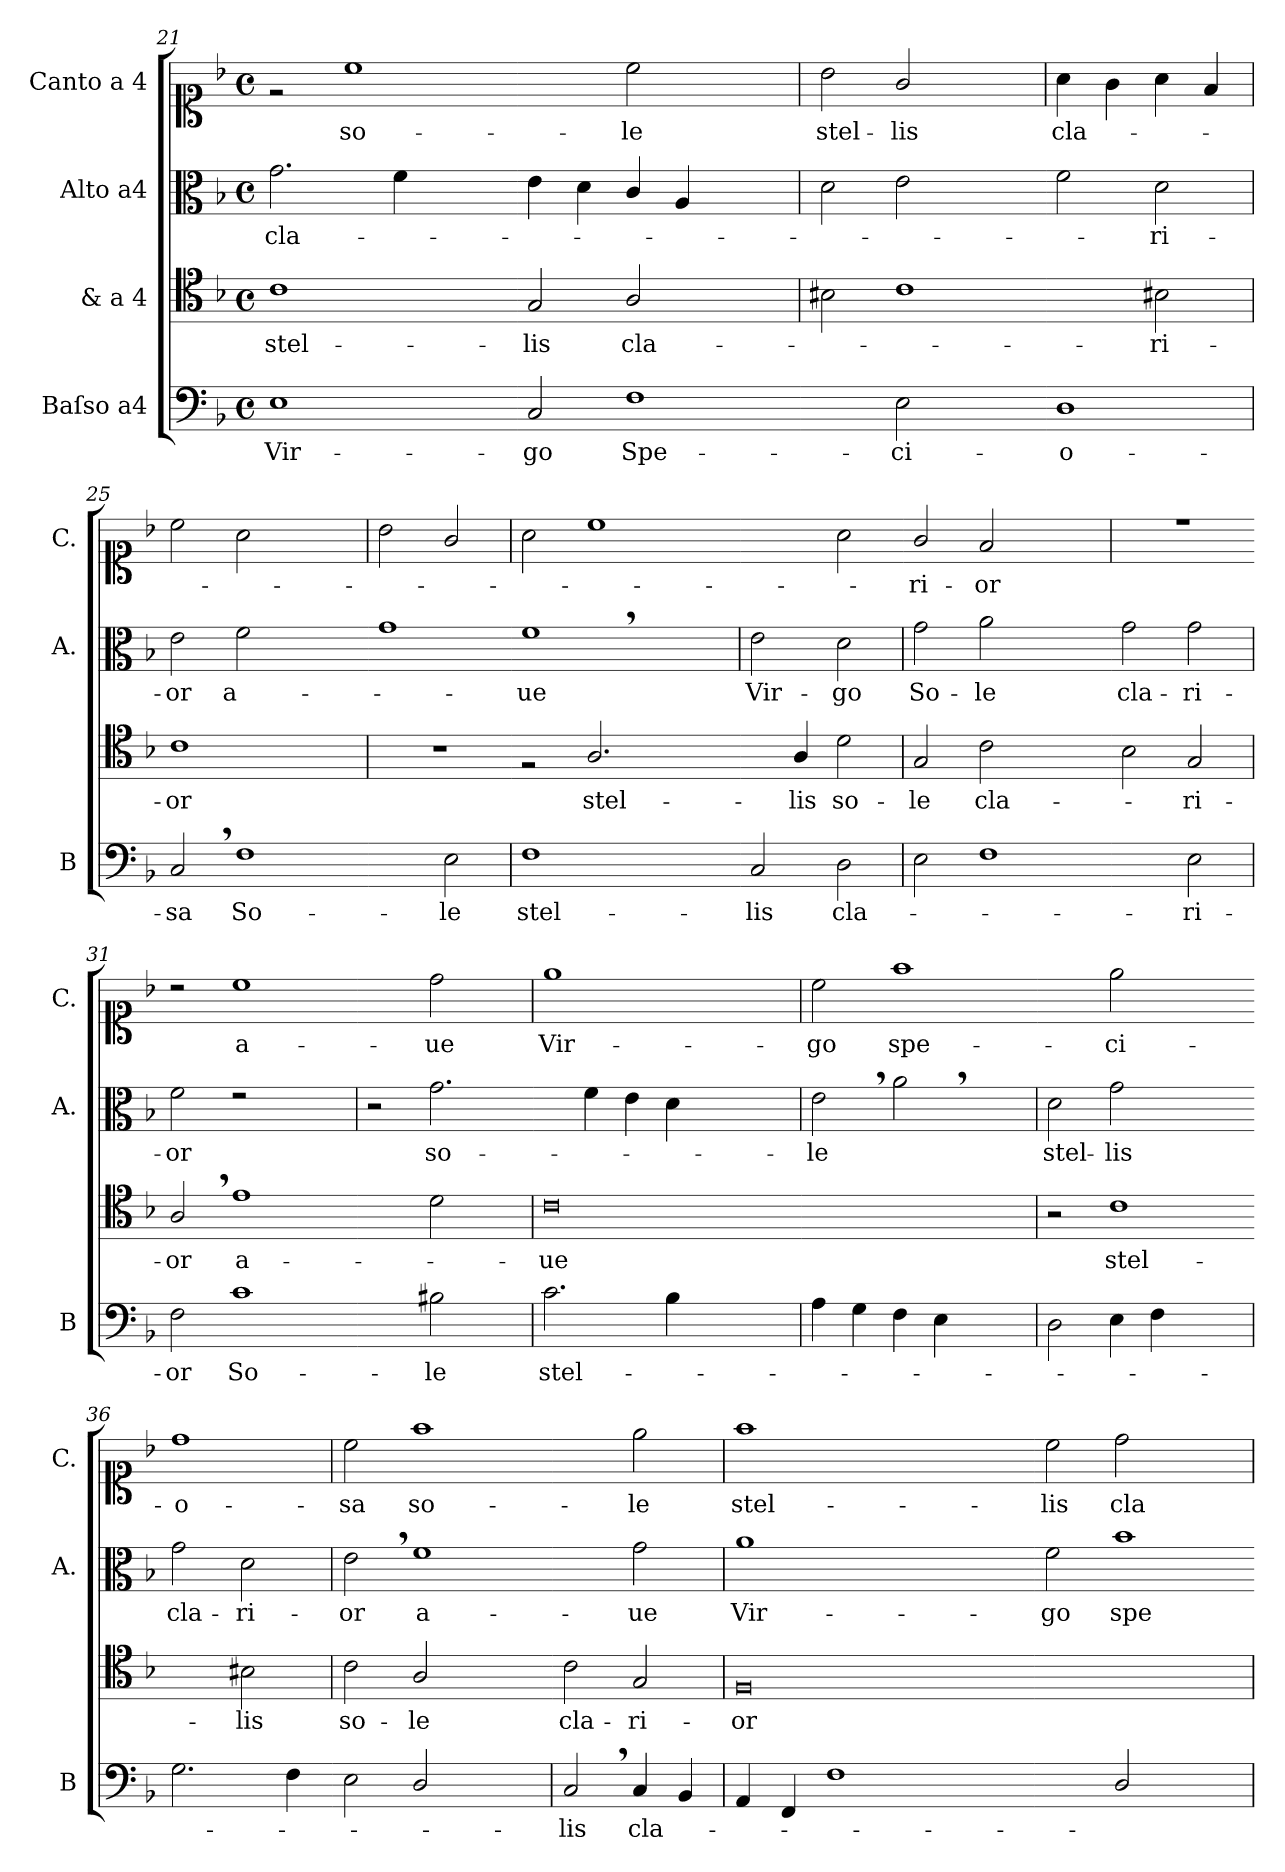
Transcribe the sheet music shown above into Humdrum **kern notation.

**kern	**text	**kern	**text	**kern	**text	**kern	**text
*part4	*part4	*part3	*part3	*part2	*part2	*part1	*part1
*staff4	*staff4	*staff3	*staff3	*staff2	*staff2	*staff1	*staff1
*I"Baſso a4	*	*I"& a 4	*	*I"Alto a4	*	*I"Canto a 4	*
*I'B	*	*	*	*I'A.	*	*I'C.	*
*clefF4	*	*clefC4	*	*clefC3	*	*clefC1	*
*k[b-]	*	*k[b-]	*	*k[b-]	*	*k[b-]	*
*M4/4	*	*M4/4	*	*M4/4	*	*M4/4	*
*met(c)	*	*met(c)	*	*met(c)	*	*met(c)	*
=21	=21	=21	=21	=21	=21	=21	=21
1E	Vir-	1c	stel-	2.g\	cla-	2re	.
.	.	.	.	.	.	1cc	so-
.	.	.	.	4f\	.	.	.
2ryy	.	2ryy	.	2ryy	.	.	.
=22-	=22-	=22-	=22-	=22-	=22-	=22-	=22-
2C/	-go	2G/	-lis	4e\	.	2ryy	.
.	.	.	.	4d\	.	.	.
1F	Spe-	2A/	cla-	4c/	.	2cc\	-le
.	.	.	.	4A/	.	.	.
.	.	2ryy	.	2ryy	.	2ryy	.
=23-	=23	=23	=23	=23	=23	=23	=23
2ryy	.	2B#X\	.	2d\	.	2b-\	stel-
2E\	-ci-	1c	.	2e\	.	2g/	-lis
2ryy	.	.	.	2ryy	.	2ryy	.
=24-	=24	=24-	=24	=24-	=24	=24	=24
1D	-o-	2ryy	.	2f\	.	4a\	cla-
.	.	.	.	.	.	4g\	.
.	.	2B#X\	-ri-	2d\	-ri-	4a\	.
.	.	.	.	.	.	4f/	.
=25	=25	=25	=25	=25	=25	=25	=25
2C,</	-sa	1c	-or	2e\	-or	2cc\	.
1F	So-	.	.	2f\	a-	2a\	.
.	.	2ryy	.	2ryy	.	2ryy	.
=26-	=26	=26	=26	=26-	=26	=26	=26
2ryy	.	1r	.	1g	.	2b-\	.
2E\	-le	.	.	.	.	2g/	.
=27	=27	=27	=27	=27-	=27	=27	=27
1F	stel-	2rF	.	1f,<	-ue	2a\	.
.	.	2.A/	stel-	.	.	1cc	.
2ryy	.	.	.	2ryy	.	.	.
.	.	4ryy	.	.	.	.	.
=28-	=28-	=28-	=28-	=28	=28-	=28-	=28-
2C/	-lis	4ryy	.	2e\	Vir-	2ryy	.
.	.	4A/	-lis	.	.	.	.
2D\	cla-	2d\	so-	2d\	-go	2a\	.
=29	=29-	=29	=29-	=29	=29-	=29-	=29-
2E\	.	2G/	-le	2g\	So-	2g/	-ri-
1F	.	2c\	cla-	2a\	-le	2f/	-or
.	.	2ryy	.	2ryy	.	2ryy	.
=30-	=30	=30-	=30	=30-	=30	=30	=30
2ryy	.	2B-\	.	2g\	cla-	1rdd	.
2E\	-ri-	2G/	-ri-	2g\	-ri-	.	.
=31	=31-	=31	=31-	=31	=31-	=31-	=31-
2F\	-or	2A,</	-or	2f\	-or	2rb	.
1c	So-	1e	a-	2re	.	1cc	a-
.	.	.	.	2ryy	.	.	.
=32-	=32-	=32-	=32-	=32	=32-	=32-	=32-
2ryy	.	2ryy	.	2r	.	2ryy	.
2B#X\	-le	2d\	.	2.g\	so-	2dd\	-ue
4ryy	.	4ryy	.	.	.	4ryy	.
=33	=33	=33	=33	=33-	=33	=33	=33
2.c\	stel-	0c	-ue	4ryy	.	1ee	Vir-
.	.	.	.	4f\	.	.	.
.	.	.	.	4e\	.	.	.
4B-\	.	.	.	4d\	.	.	.
1ryy	.	.	.	1ryy	.	1ryy	.
=34	=34	=34-	=34	=34	=34	=34	=34
4A\	.	1.ryy	.	2e,<\	-le	2cc\	-go
4G\	.	.	.	.	.	.	.
4F\	.	.	.	2a,<\	.	1ff	spe-
4E\	.	.	.	.	.	.	.
2ryy	.	.	.	2ryy	.	.	.
=35	=35-	=35	=35-	=35	=35-	=35-	=35-
2D\	.	2r	.	2d\	stel-	2ryy	.
4E\	.	1c	stel-	2g\	-lis	2ee\	-ci-
4F\	.	.	.	.	.	.	.
2ryy	.	.	.	2ryy	.	2ryy	.
=36	=36-	=36-	=36-	=36-	=36-	=36-	=36-
2.G\	.	2ryy	.	2g\	cla-	1dd	-o-
.	.	2B#X\	-lis	2d\	-ri-	.	.
4F\	.	.	.	.	.	.	.
=37-	=37	=37	=37	=37	=37	=37	=37
2E\	.	2c\	so-	2e,<\	-or	2cc\	-sa
2D/	.	2A/	-le	1f	a-	1ff	so-
2ryy	.	2ryy	.	.	.	.	.
=38	=38-	=38-	=38-	=38-	=38-	=38-	=38-
2C,</	-lis	2c\	cla-	2ryy	.	2ryy	.
4C/	cla-	2G/	-ri-	2g\	-ue	2ee\	-le
4BB-/	.	.	.	.	.	.	.
=39	=39	=39	=39	=39	=39	=39	=39
4AA/	.	0F	-or	1a	Vir-	1ff	stel-
4FF/	.	.	.	.	.	.	.
1F	.	.	.	.	.	.	.
.	.	.	.	1ryy	.	1ryy	.
2ryy	.	.	.	.	.	.	.
=40-	=40-	=40-	=40-	=40-	=40-	=40-	=40-
2ryy	.	1.ryy	.	2f\	-go	2cc\	-lis
2D/	.	.	.	1b-	spe-	2dd\	cla-
2ryy	.	.	.	.	.	2ryy	.
=	=	=	=	=-	=	=	=
*-	*-	*-	*-	*-	*-	*-	*-
